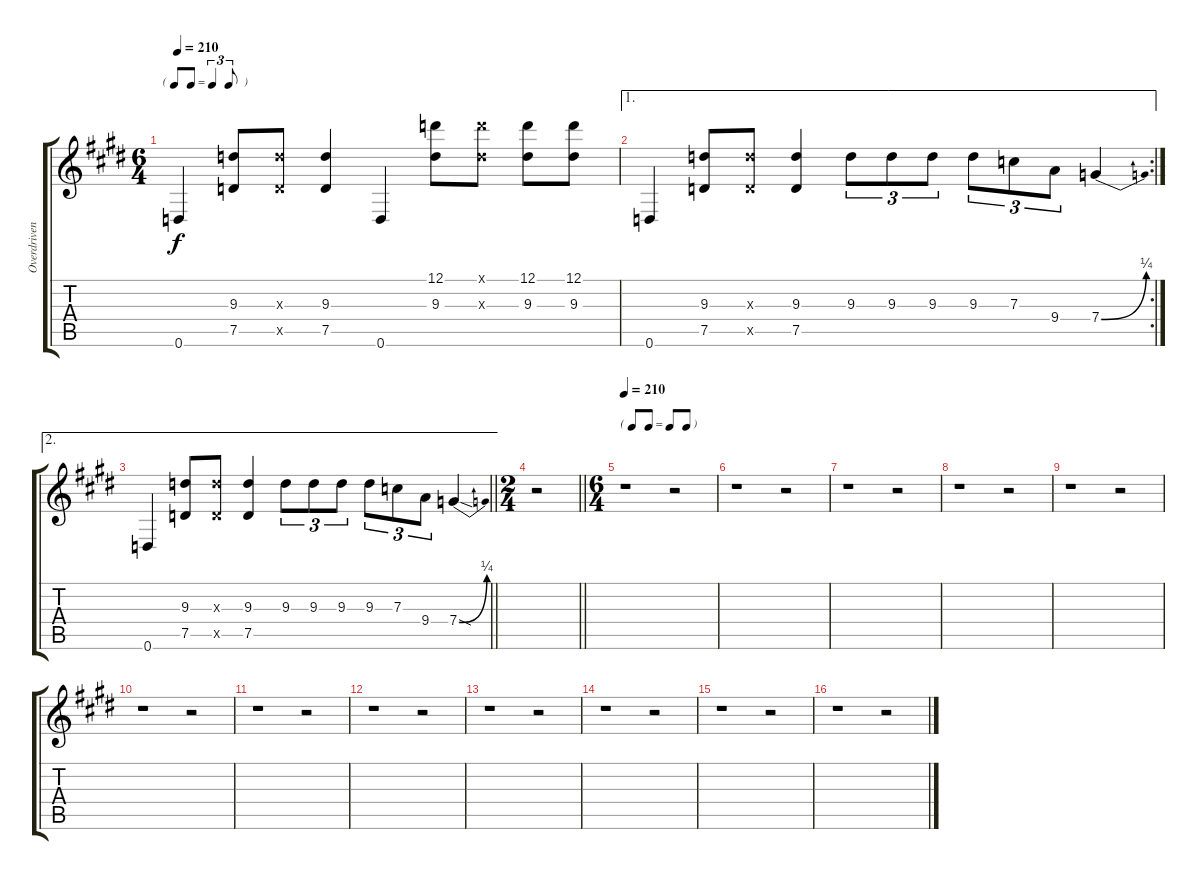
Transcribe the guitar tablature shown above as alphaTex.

\track ("Overdriven" "Overdriven") {instrument overdrivenguitar}
\staff {score tabs}
\tuning (D4 A3 F3 C3 G2 D2) {hide}
\ts (6 4)
\tf triplet8th
\tempo 210
\clef g2
\ks e
0.6.4{dy f} (9.3 7.5).8 (9.3{x} 7.5{x}).8 (9.3 7.5).4 0.6.4 (12.1 9.3).8 (12.1{x} 9.3{x}).8 (12.1 9.3).8 (12.1 9.3).8 |
\ae 1
\rc 2
\ks c#minor
0.6.4 (9.3 7.5).8 (9.3{x} 7.5{x}).8 (9.3 7.5).4 9.3.8{tu (3 2)} 9.3.8{tu (3 2)} 9.3.8{tu (3 2)} 9.3.8{tu (3 2)} 7.3.8{tu (3 2)} 9.4.8{tu (3 2)} 7.4{be (bend 0 0 60 1)}.4 |
\ae 2
\barLineRight lightlight
0.6.4 (9.3 7.5).8 (9.3{x} 7.5{x}).8 (9.3 7.5).4 9.3.8{tu (3 2)} 9.3.8{tu (3 2)} 9.3.8{tu (3 2)} 9.3.8{tu (3 2)} 7.3.8{tu (3 2)} 9.4.8{tu (3 2)} 7.4{be (bend 0 0 60 1) sod}.4 |
\ts (2 4)
\barLineRight lightlight
r.2 |
\ts (6 4)
\tf none
\tempo 210
\ks e
r.1 r.2 |
\ks c#minor
r.1 r.2 |
r.1 r.2 |
r.1 r.2 |
r.1 r.2 |
r.1 r.2 |
r.1 r.2 |
r.1 r.2 |
r.1 r.2 |
r.1 r.2 |
r.1 r.2 |
r.1 r.2
